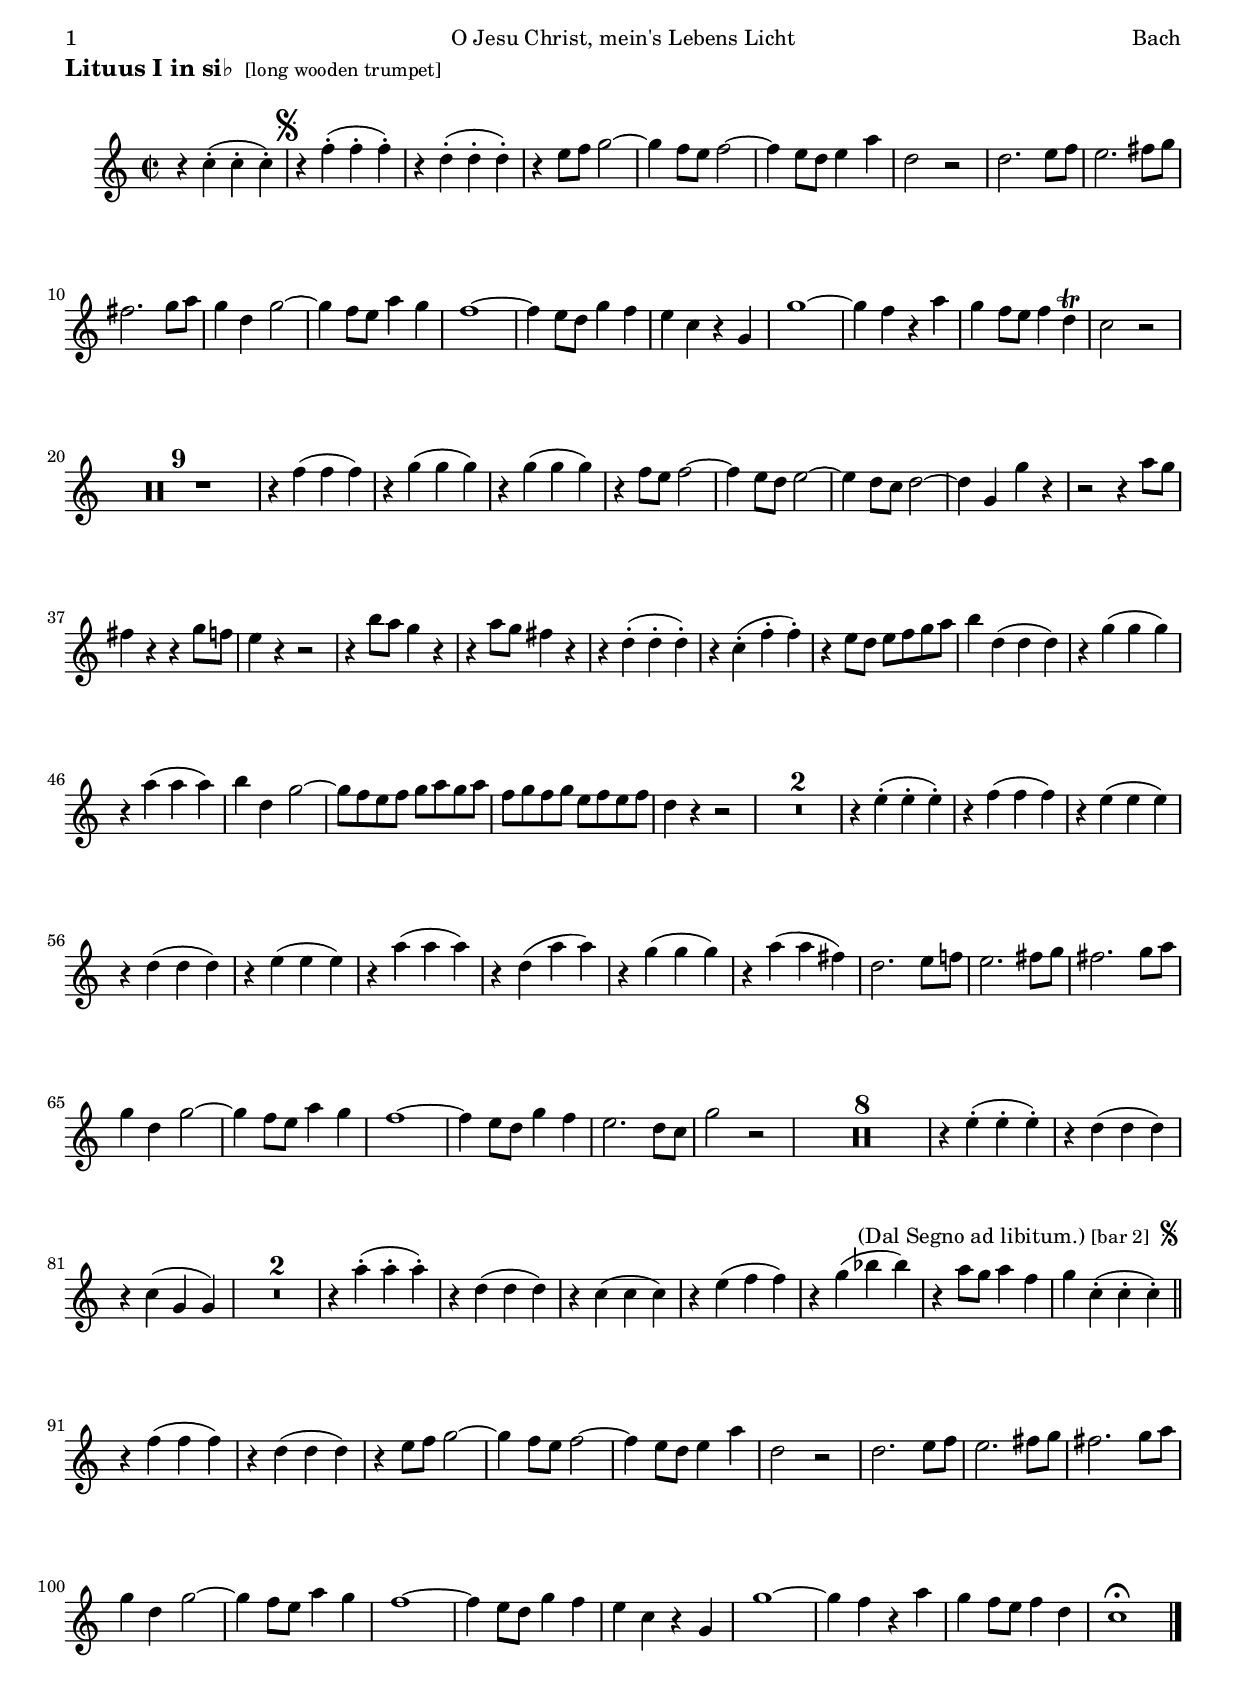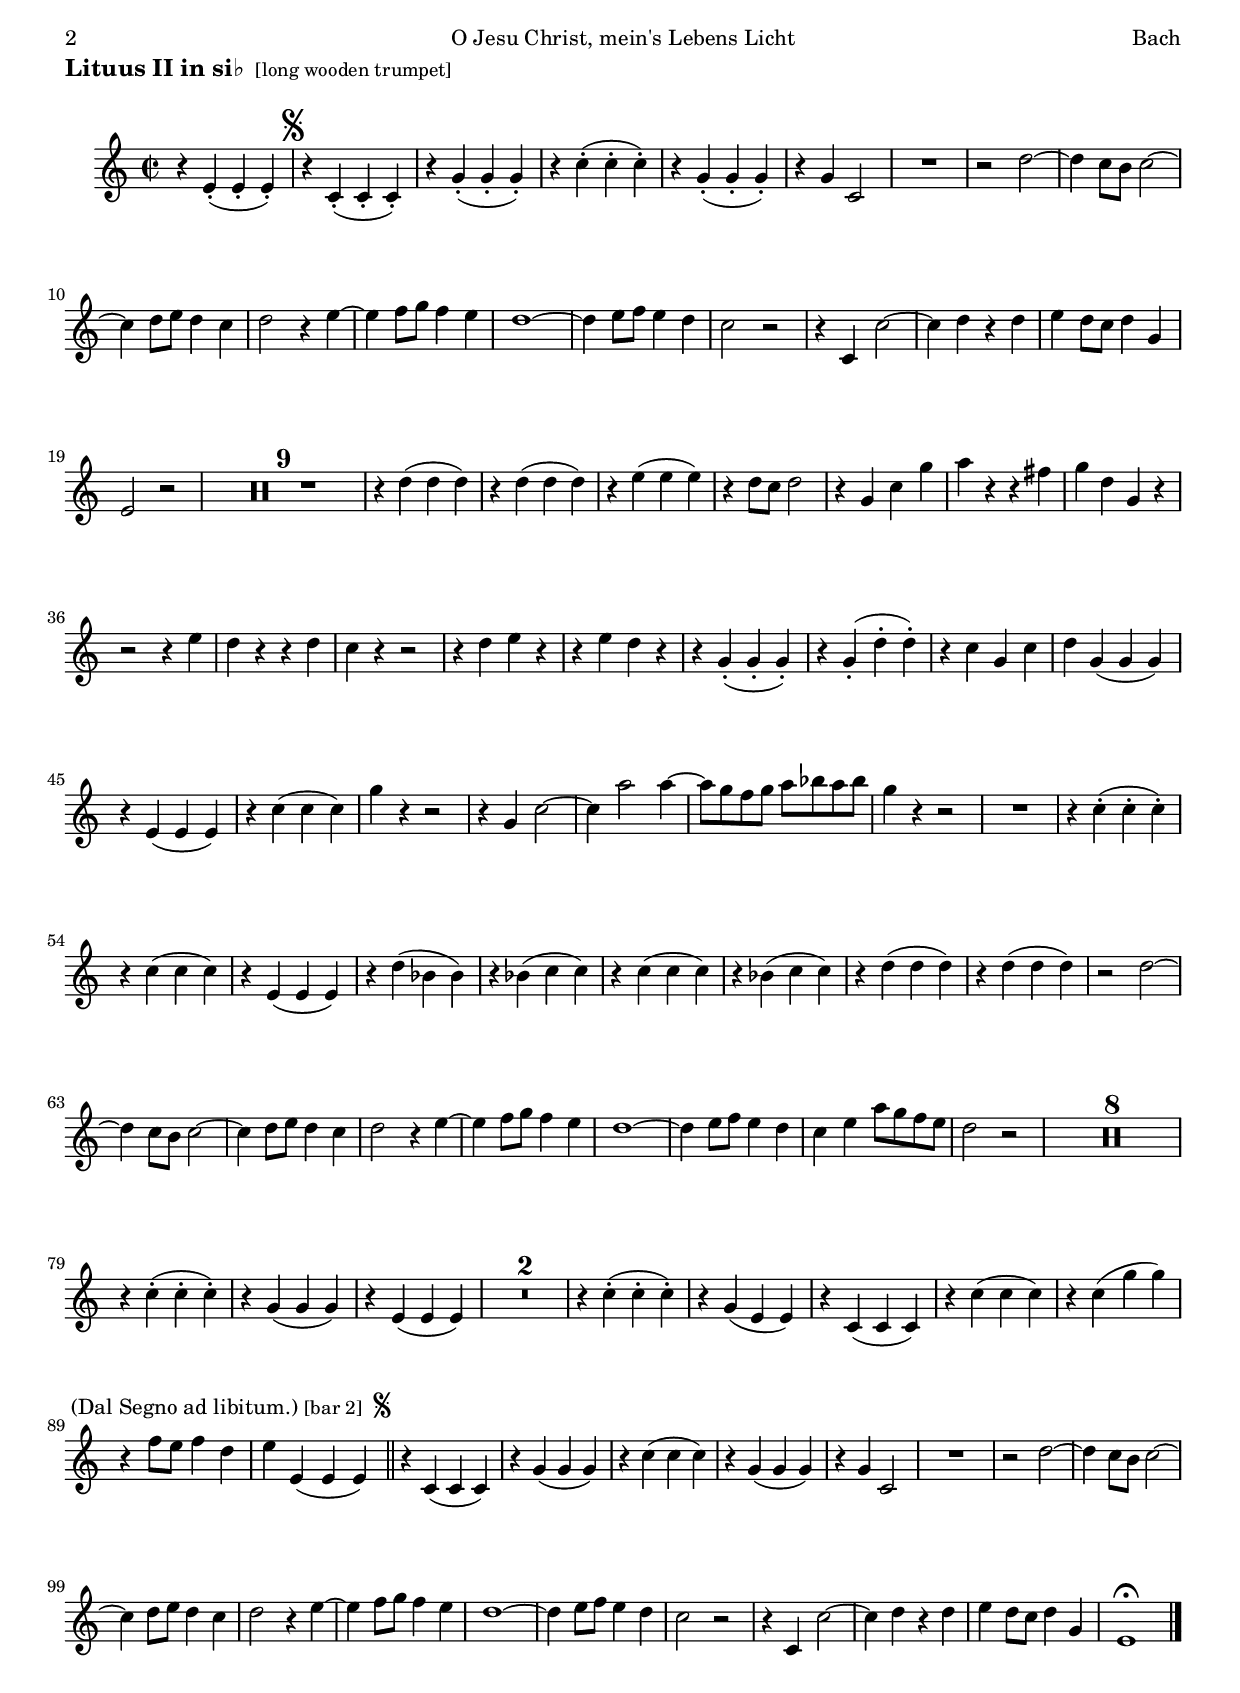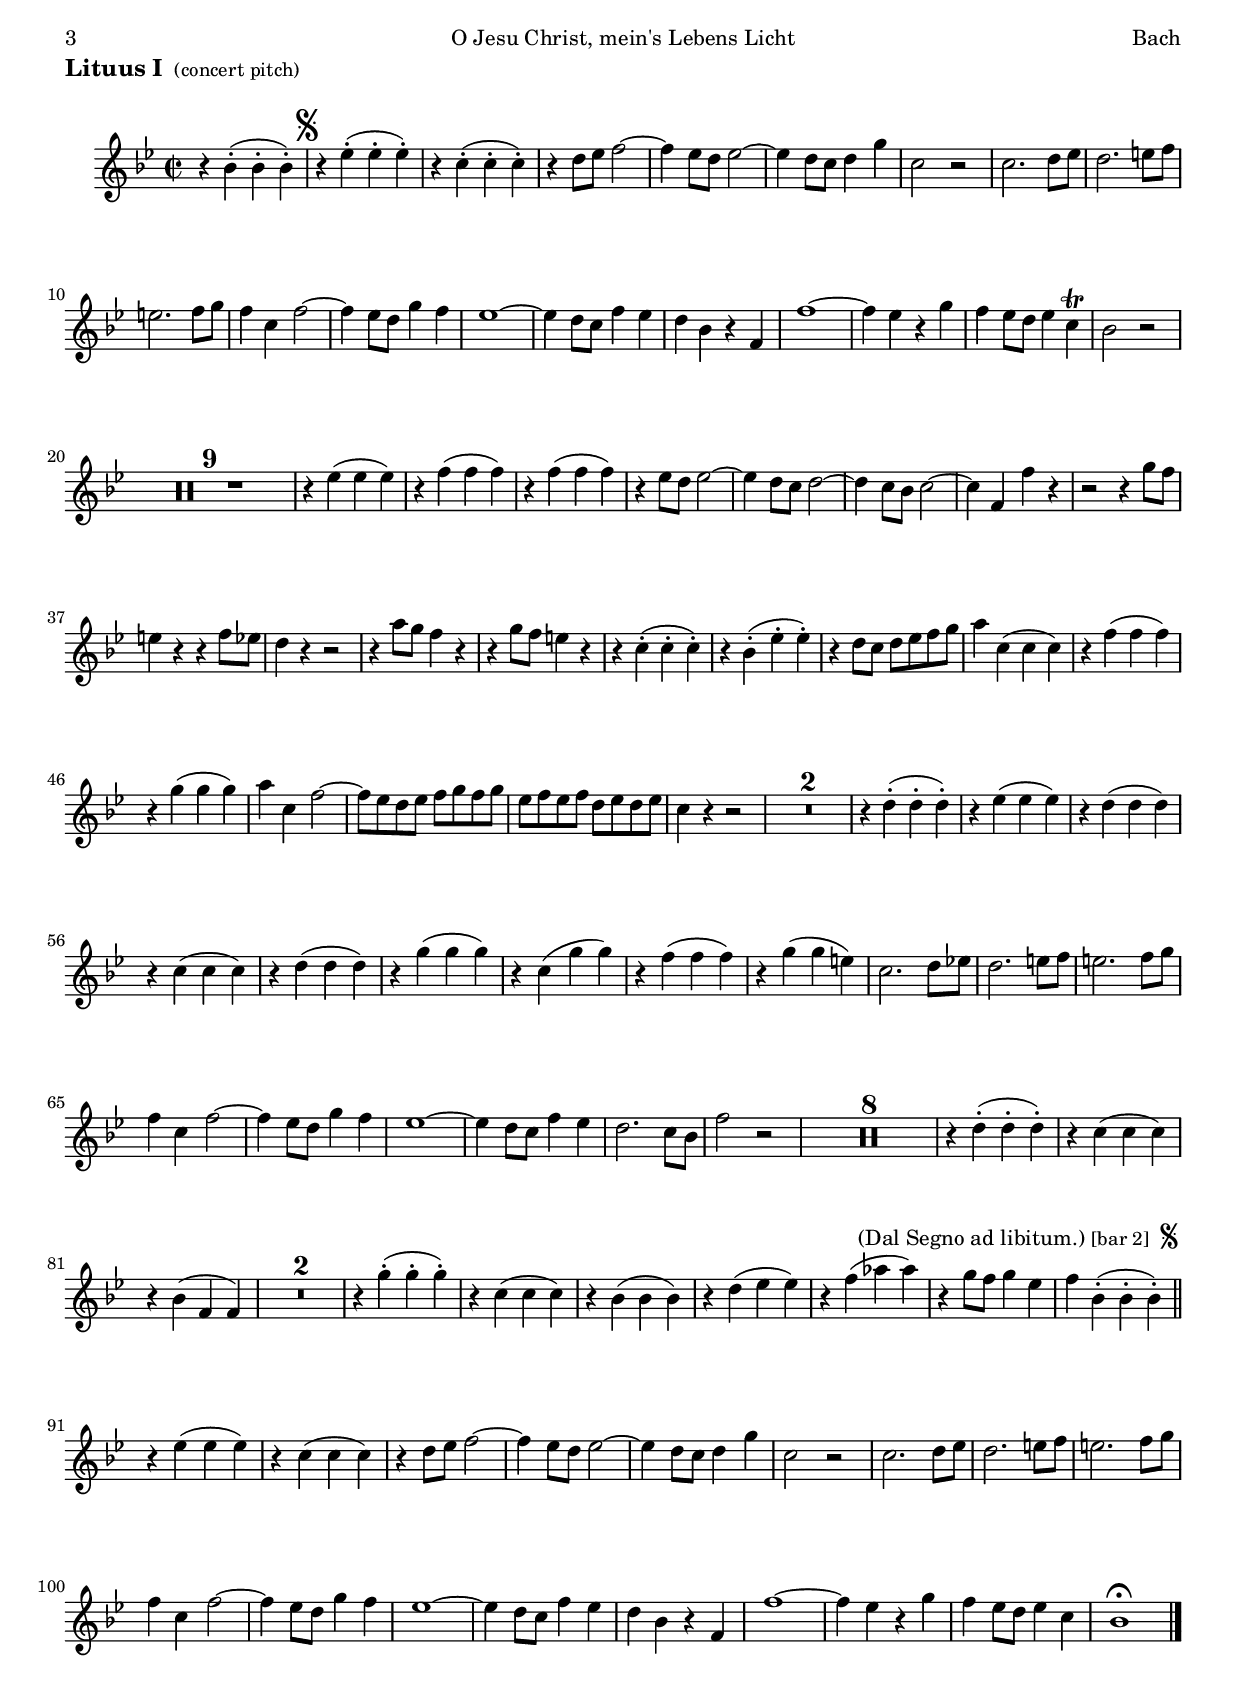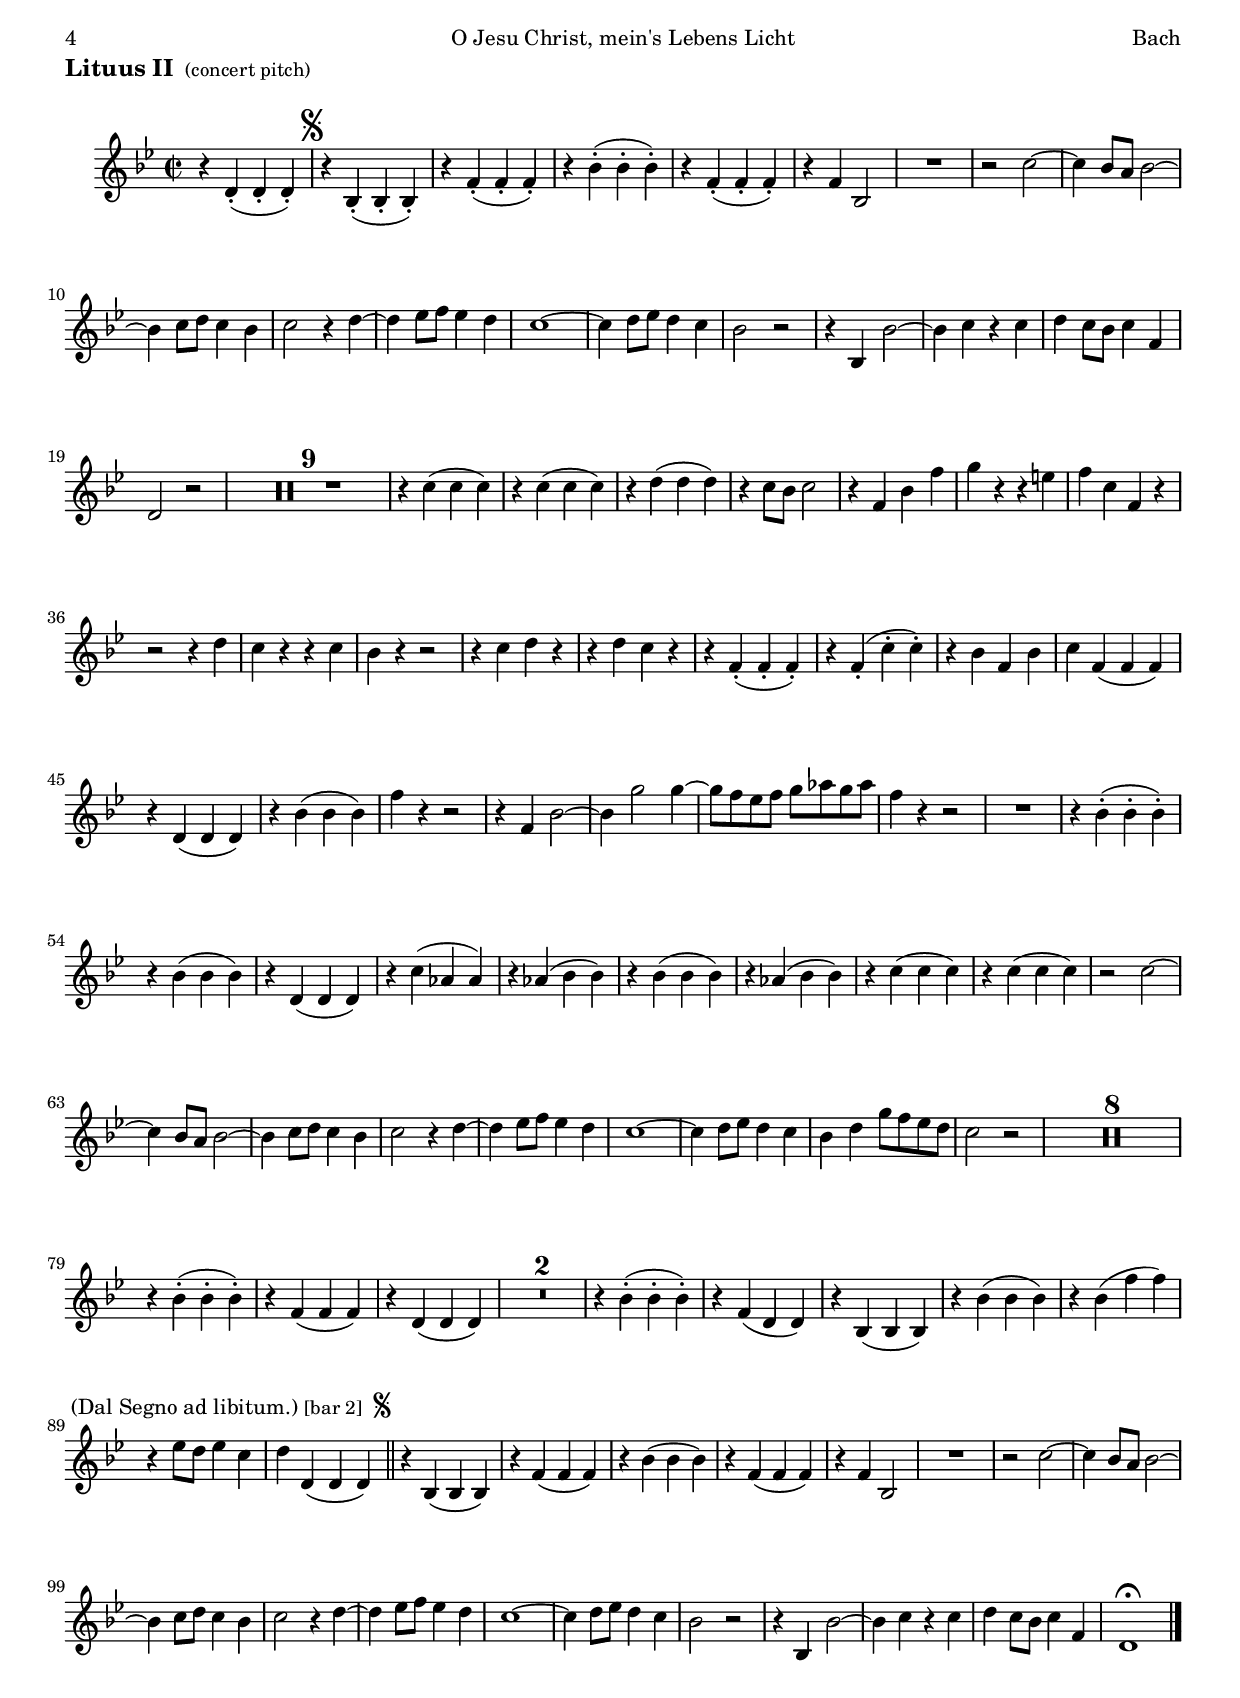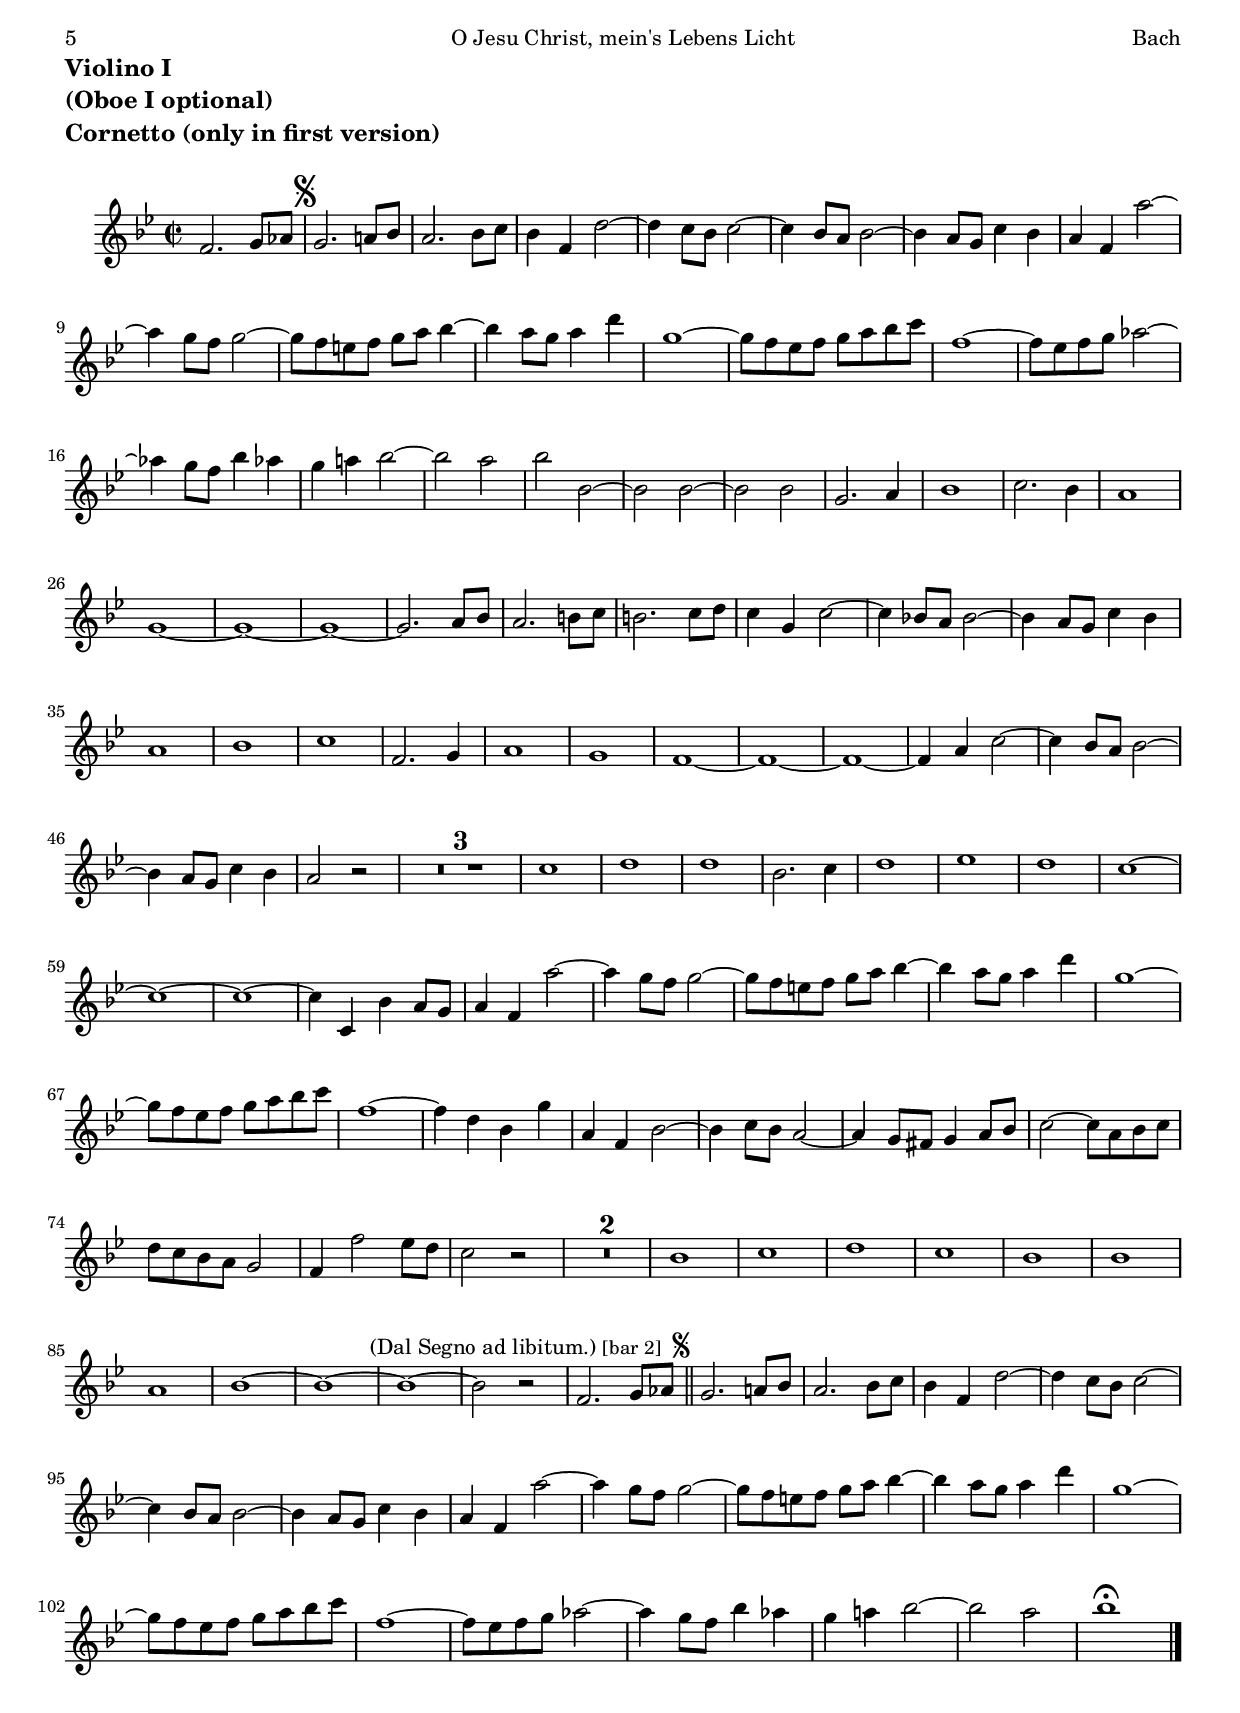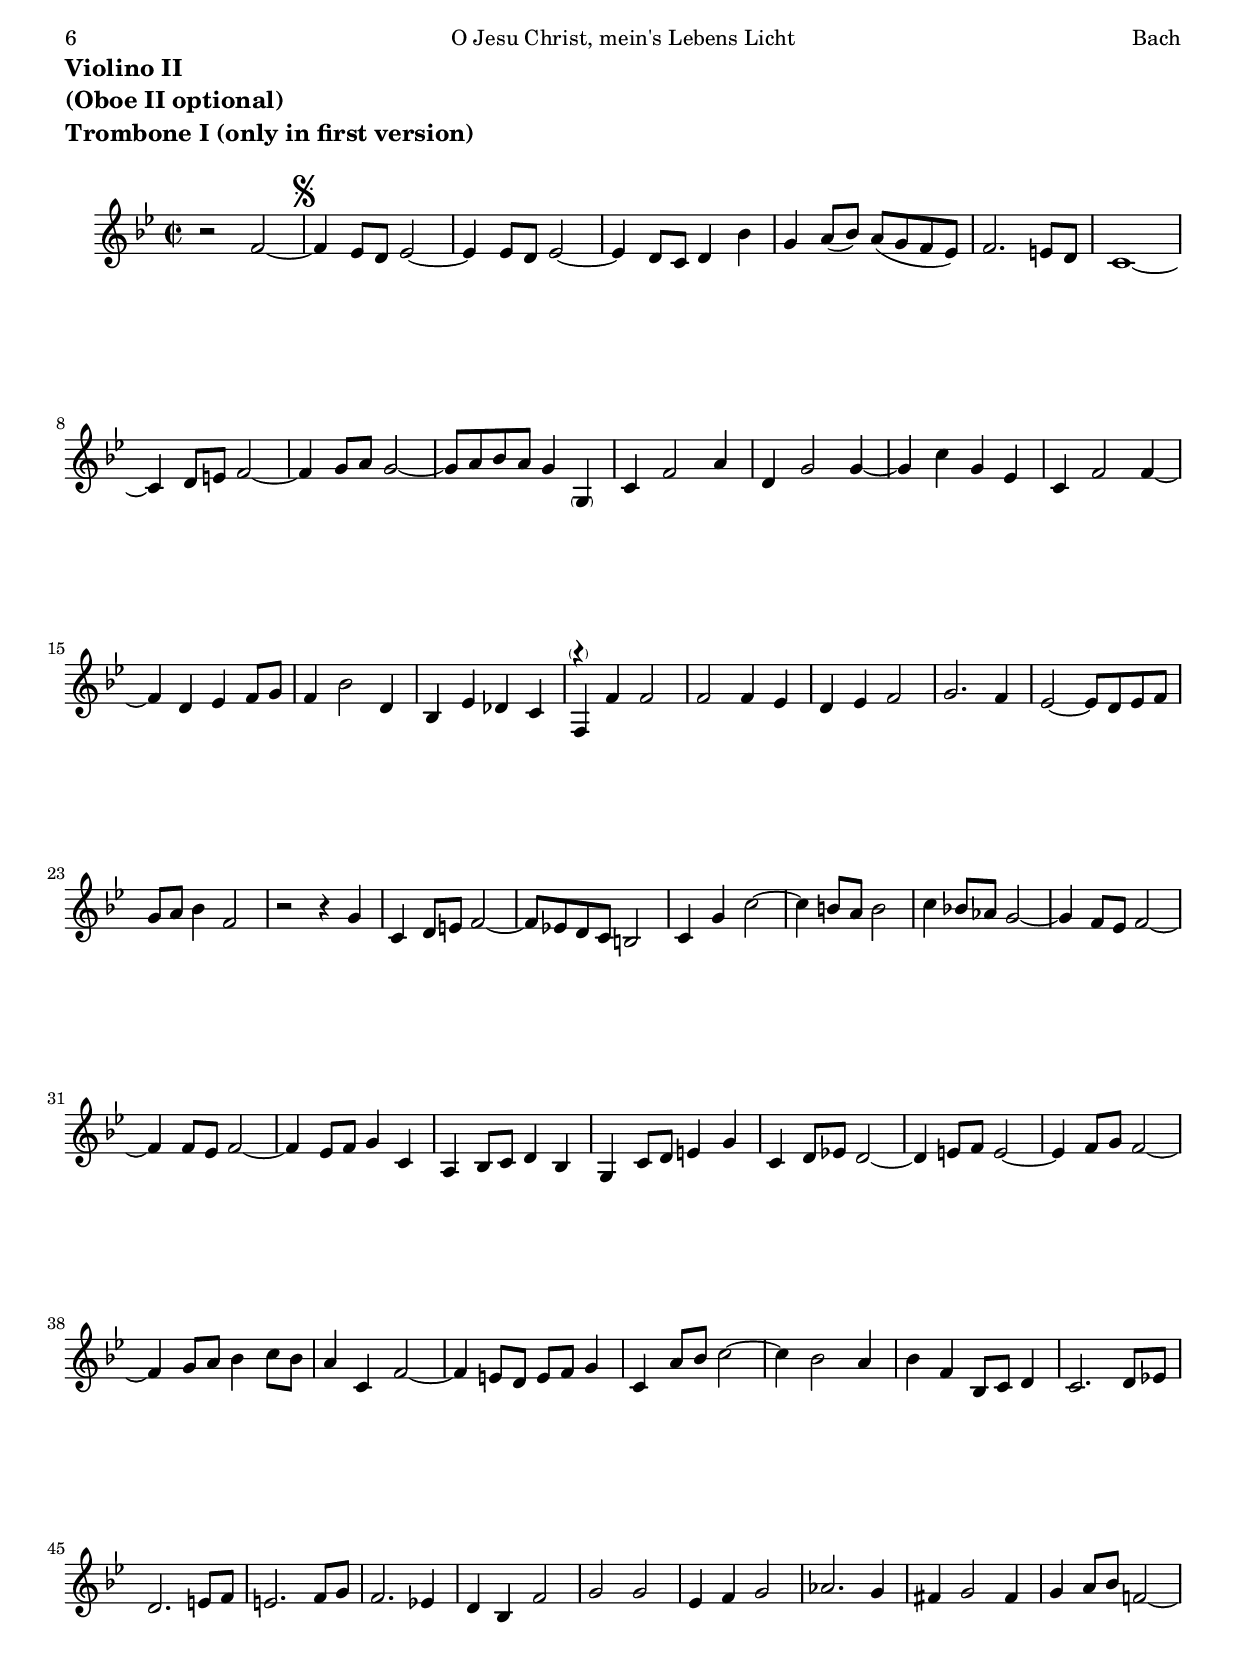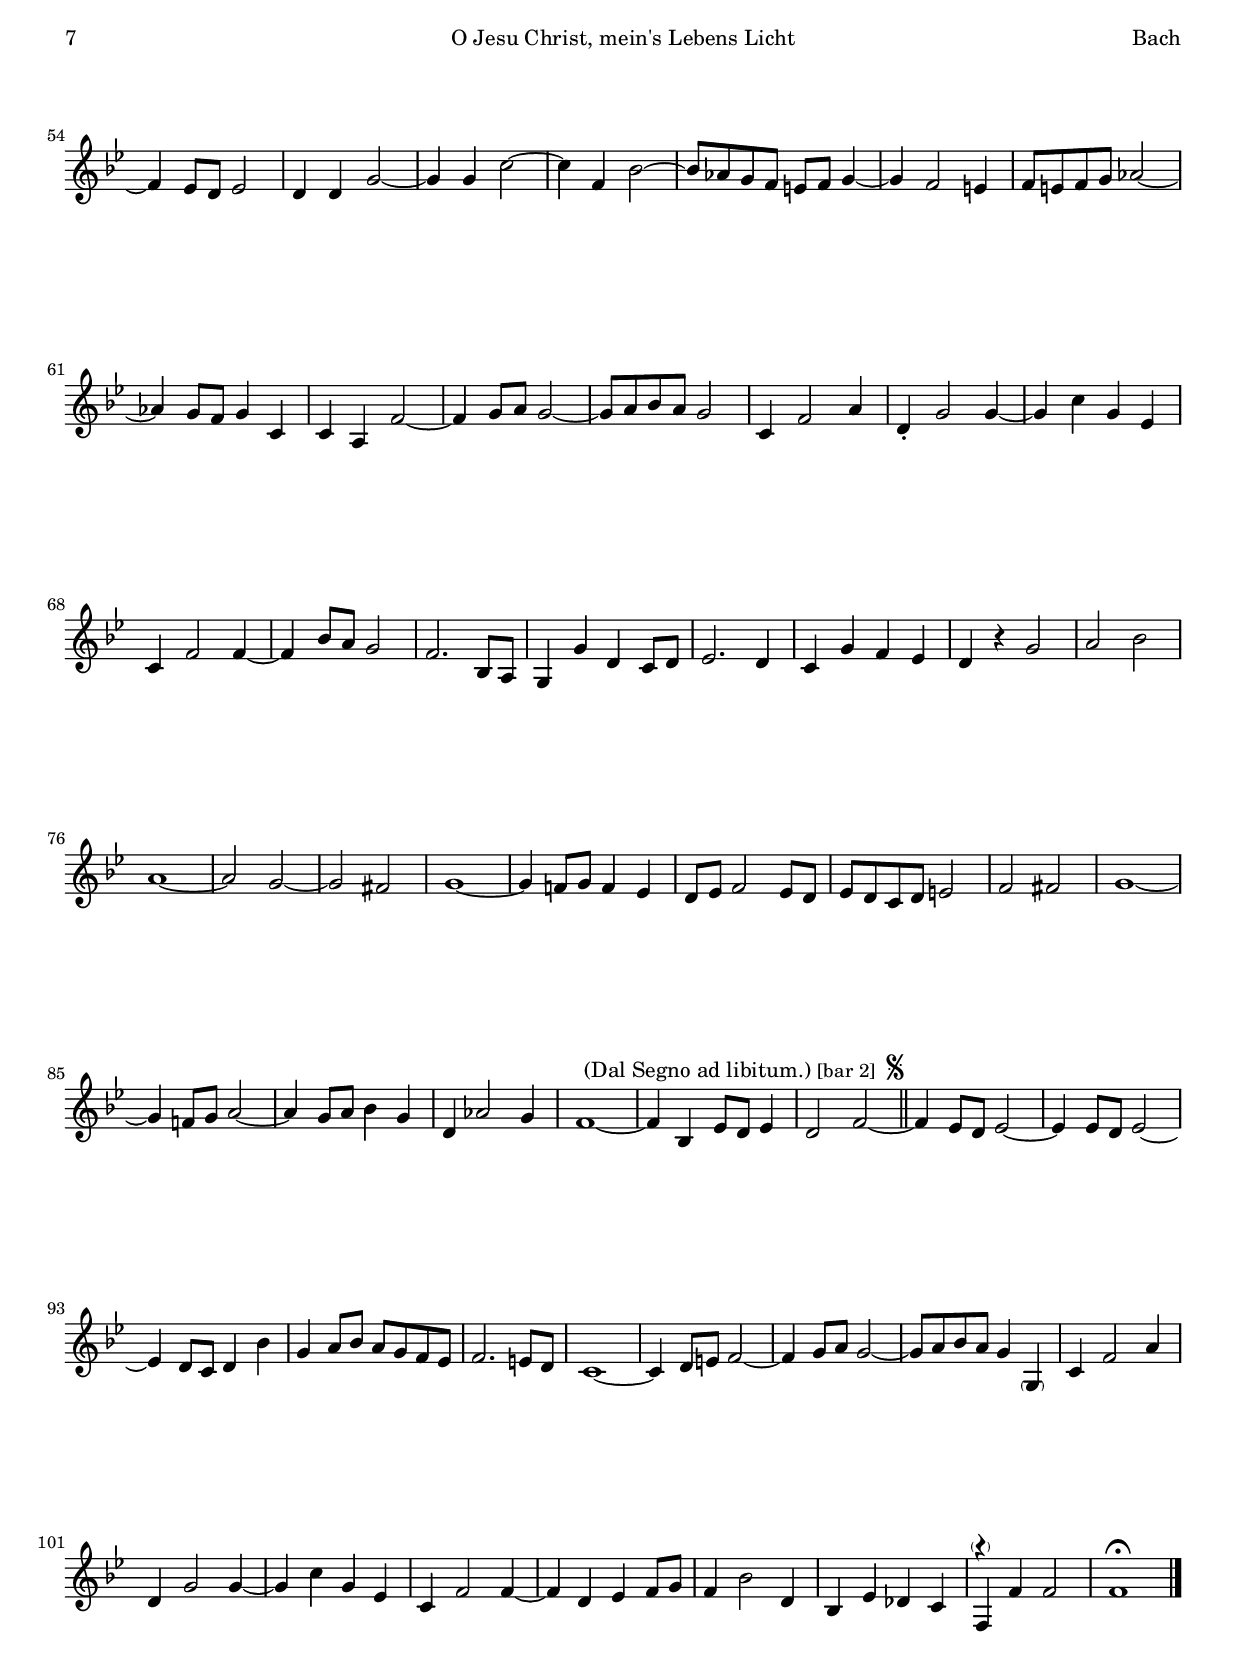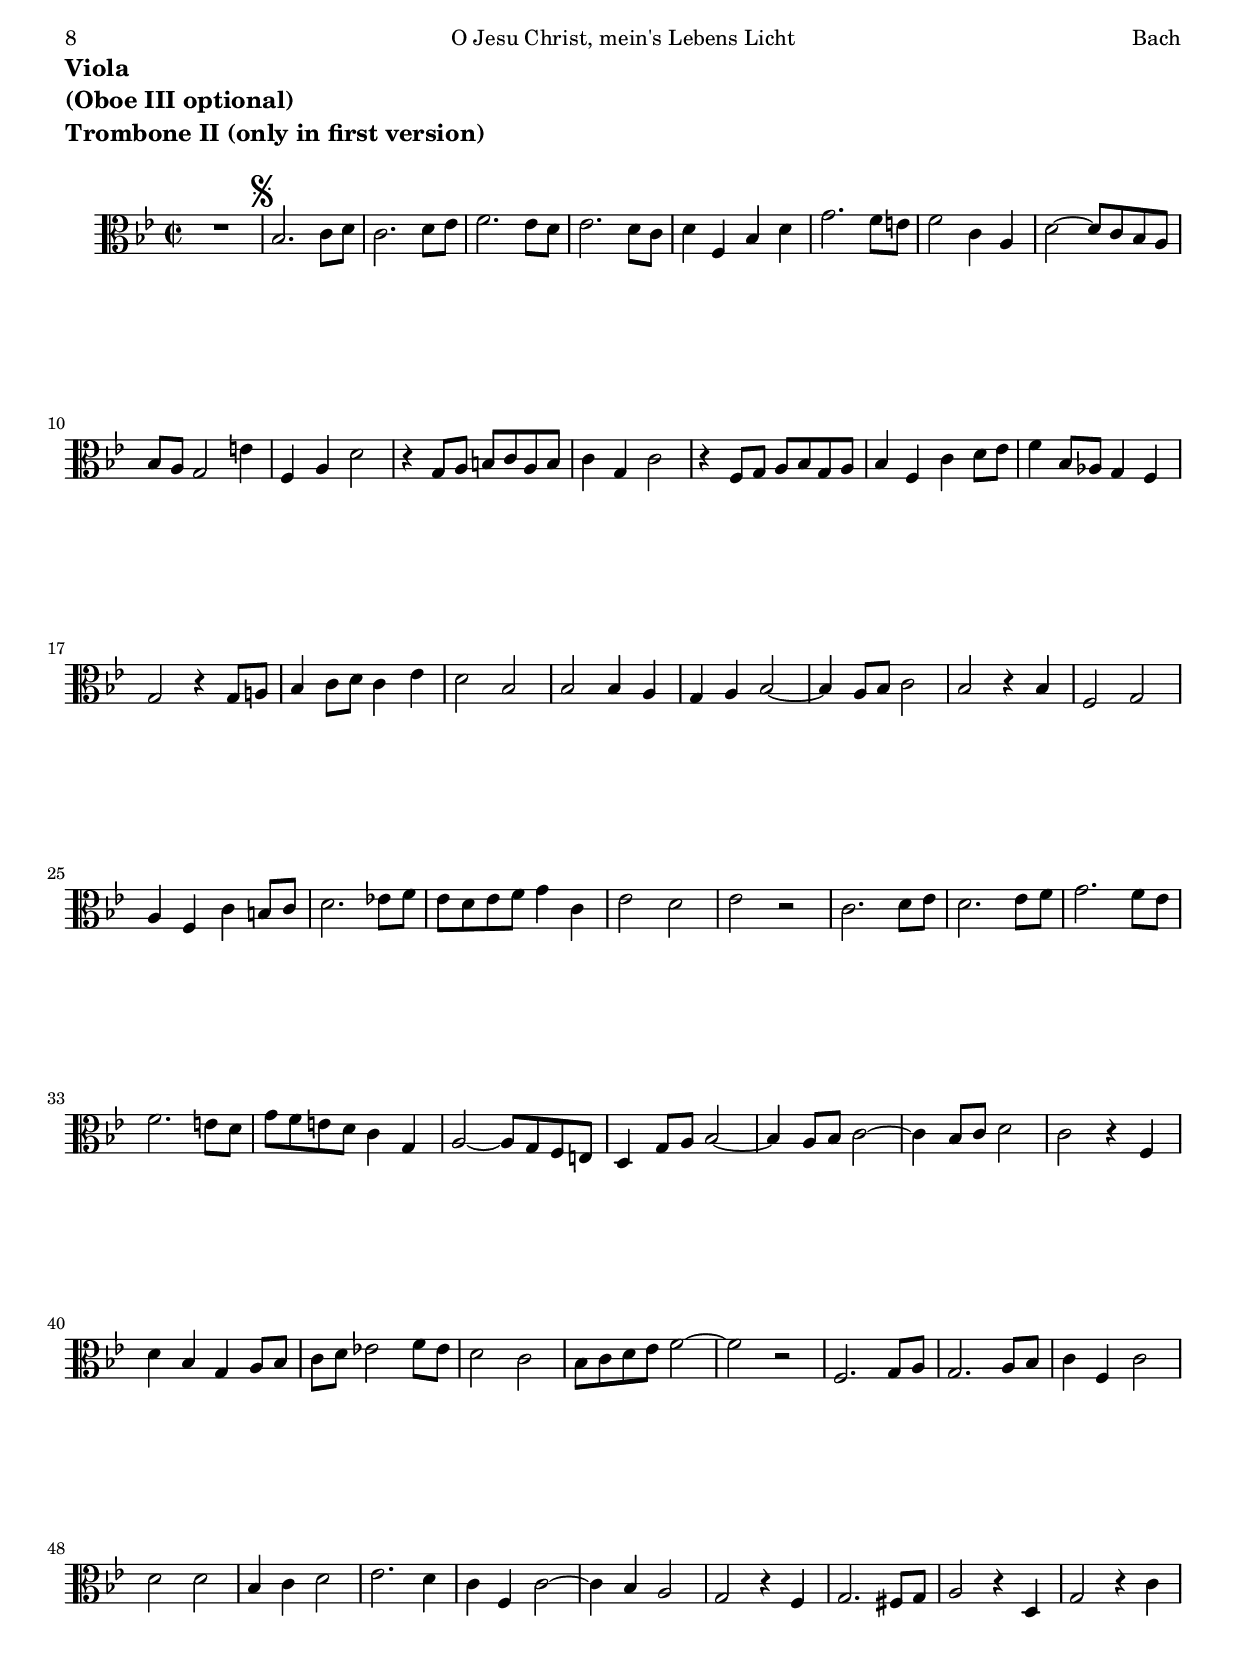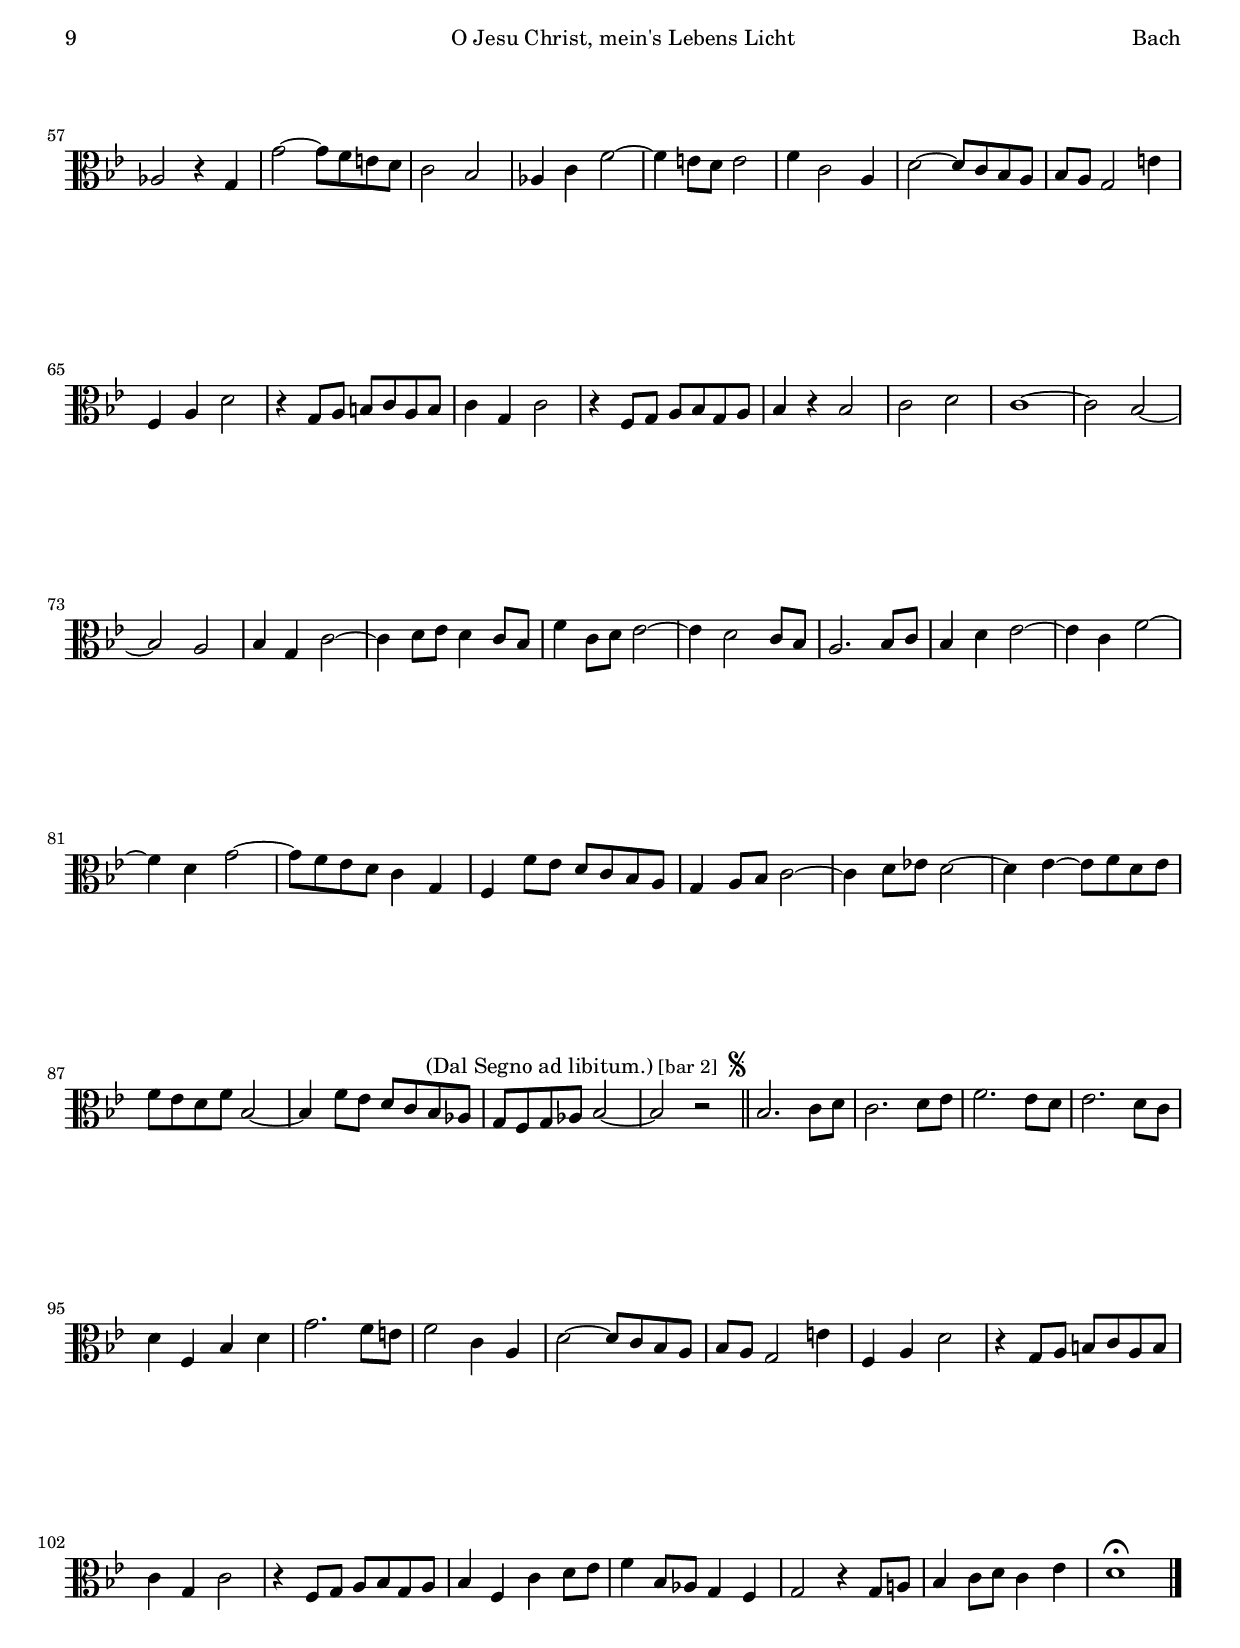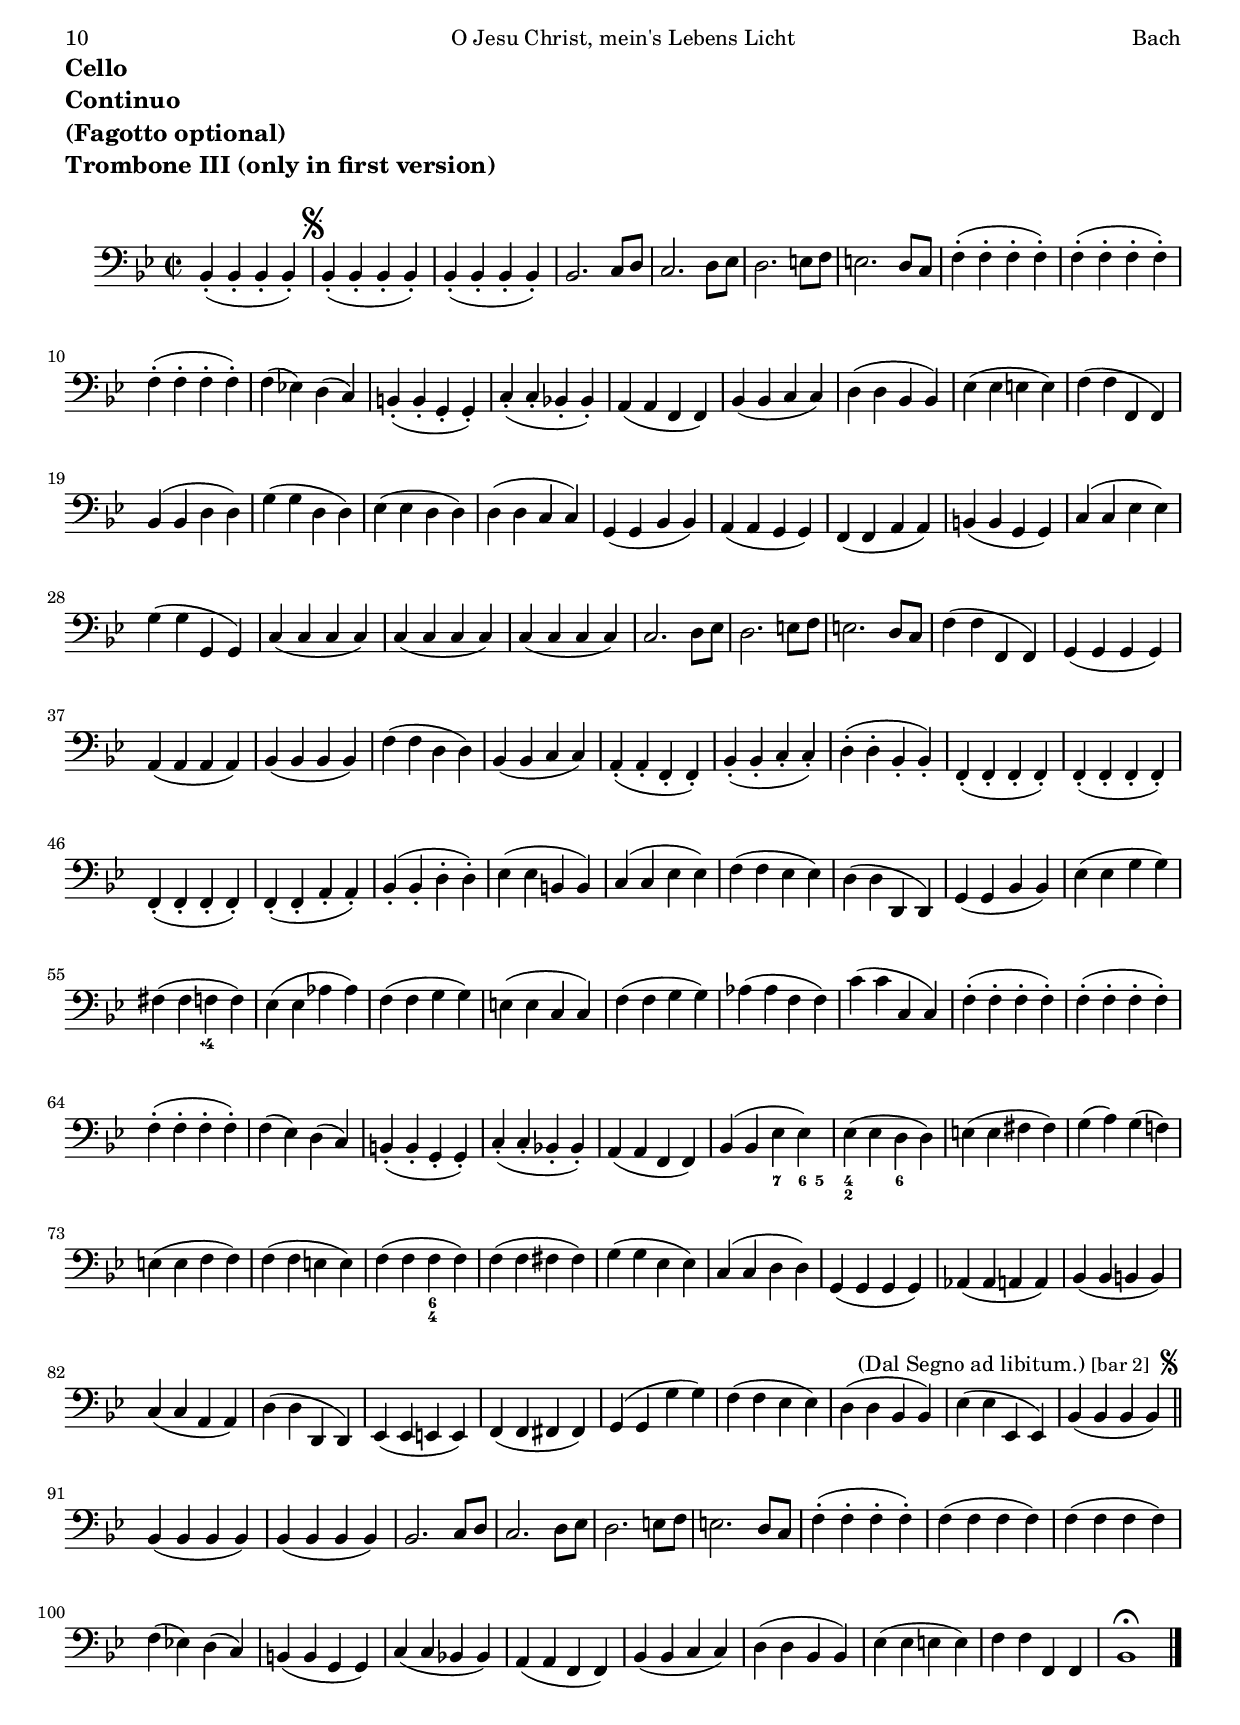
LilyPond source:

\version "2.18.0"

#(set-default-paper-size "a4")
#(set-global-staff-size 18.5)
#(ly:set-option 'point-and-click #f)

ss=\once \set suggestAccidentals = ##t
cresc=\markup{\italic "cresc."}
dim=\markup{\italic "dim."}
rit=\markup{\italic "rit."}
italicas=\override LyricText.font-shape = #'italic
rectas=\override LyricText.font-shape = #'upright
mtempo={\tempo 4 = 100 }
showMultiRests = { \set Staff.keepAliveInterfaces = #'( rhythmic-grob-interface multi-measure-rest-interface lyric-interface stanza-number-interface percent-repeat-interface) }
hideMultiRests = \unset Staff.keepAliveInterfaces



htitle="O Jesu Christ, mein's Lebens Licht"
hcomposer="Bach"
%{
\header {
	title=\markup{\fontsize #3 "O Jesu Christ, mein's Lebens Licht" }
	subtitle="Motete BWV 118"
	subsubtitle = " "
        composer="Johann Sebastian Bach (1685-1750) "
	%opus="(-)"
	poet = \markup{\column{"Second version." \smaller \raise #.4 "The first version is scored for 2 Litui, Cornetto, 3 Tromboni and Coro"}}
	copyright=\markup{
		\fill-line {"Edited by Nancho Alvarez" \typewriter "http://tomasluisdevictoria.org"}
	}
%	tagline=""
}
%}
global={ 
  \override Score.RehearsalMark.break-visibility= #begin-of-line-invisible
        \key bes \major
	\compressFullBarRests
	\time 2/2
	\skip 1
	\mark \markup{\smaller \musicglyph #"scripts.segno"}
	\skip 1*89 \bar "||"
	\override Score.RehearsalMark.self-alignment-X=#right
	%\mark \markup {\hspace #-1 \fontsize #-2 \musicglyph #"scripts.segno" \fontsize #-2 \raise #-.5 " (Dal Segno ad libitum.)" \fontsize #-3 \raise #-.5 "[bar 2]"}	
	\mark \markup {\fontsize #-2 \raise #-.5 " (Dal Segno ad libitum.)" \fontsize #-3 \raise #-.5 "[bar 2] " \fontsize #-3 \raise #.5 \musicglyph #"scripts.segno" }	
	\skip 1*18
	\bar "|." }


cantus=\relative c''{
        %\showMultiRests
	R1
	R1*17
	bes1
	bes
	bes
	g2. a4
	bes1
	c2. bes4
	a1
	g1 ~
	g ~
	g ~
	g2 r
	R1*4
	%\break
	g1
	a
	bes
	c
	f,2.( g4)
	a1
	g
	f1 ~
	f ~
	f ~
	f2 r
	R1*2
	R1*4
	c'1
	d
	d
	bes2. c4
	d1
	ees
	d
	c ~
	c ~
	c ~
	c2 r
	R1
	R1*6
	%\break
	R1*10
	bes1
	c
	d
	c
	bes
	bes
	a
	bes ~
	bes ~
	bes ~
	bes ~
	bes2 r
	R1*18
}

altus=\relative c'{
	%\showMultiRests
	R1
	R1*16
	r2 f
	f f4( ees)
	d( ees) f2
	g2. f4
	ees2 ~ ees8 d ees f
	g4 g f2
	r2 r4 g
	c, d8 e f2 ~
	f4 d b2
	c4 g' c2 ~
	c2 b
	c r
	R1*4
	r2 c, ~
	c4 d8 ees d2 ~
	d4 e8 f e2 ~
	e4 f8 g f2 ~
	f4 g8 a bes4 c8 bes
	a4 c, f2 ~
	f4 e8 d e2
	f4 c c'2 ~
	c4 bes2 a4
	bes4 f bes bes
	a2 r
	R1*3
	r2 f
	g g
	ees4( f) g2
	aes2. g4
	fis4 g2 fis4
	g bes f!2 ~
	f4 ees8 d ees4 ees
	d4 d g2 ~
	g4 g c2 ~
	c4 f, bes2 ~
	bes4 g e g ~
	g f2 e4
	f2 aes2 ~
	aes4 g8 f g4 bes
	a!2 r
	R1*11
	r2 g
	a bes
	a1 ~
	a2 g
	g fis
	g1 ~
	g4 f!2 ees4
	d4 f2 ees8 d
	ees2 e
	f fis
	g1 ~
	g4 f!8 g a2 ~
	a4 g8 a bes4 g 
	d4 aes'2 g4
	f1 ~
	f4 bes, ees8 d ees4
	d2 r
	R1*18
	%R1^\fermataMarkup
}

tenor=\relative c'{
	%\showMultiRests
	R1
	R1*17
	r2 bes
	bes bes4( a)
	g( a) bes2
	bes4 a8 bes c4 c
	bes2 r4 bes
	f2 g
	a4 f c' b8 c
	d2. ees8 f
	ees8 d ees f g4 c,
	ees2 d
	ees r
	R1*5
	r2 a,2 ~
	a4 g8 a bes2 ~
	bes4 a8 bes c2 ~
	c4 bes8( c d2)
	c r4 f,
	d' bes g a8 bes
	c d ees2 ees4
	d2 c
	bes2 ~ bes8 c d4
	c2 r
	R1*2
	r2 c
	d d
	bes4( c) d2
	ees2. d4
	c2 c ~
	c4 bes a2
	g r4 f
	g2. fis8 g
	a4 a d d,
	g2 r4 c
	aes2 r4 g
	g'2. e4
	c2 bes
	aes4 c f2 ~
	f4 e8 d e4 e
	f2 r
	R1*6
	r2 bes,
	c d 
	c1 ~
	c2 bes
	bes a
	bes4 g c2 ~
	c4 d8 ees d4 c8 bes
	f'4 c ees2 ~
	ees4 d d c8 bes
	a2. bes8 c
	bes4 d ees2 ~
	ees4 c f2 ~
	f4 d g2 ~
	g4 ees c2
	r4 d, d'2 ~
	d4 g, c2 ~
	c4 d8 ees d4 c
	bes ees4 ~ ees8 f d ees
	f4 d bes2 ~
	bes4 f'8 ees d c bes aes
	g2 ~ g8 f g4
	f2 r
	R1*18
	%R1^\fermataMarkup
}

bassus=\relative c{
	%\showMultiRests
	R1
	R1*20
	r2 ees
	ees ees4( d)
	c( d) e2
	f2. ees!4
	d1
	c2 ees
	g g,
	c r
	R1*7
	c1
	d2. e4
	f2 r4 d
	bes2 c
	a2 r4 a'
	bes2 r4 ees,4
	d f d bes
	f'2 r
	R1*7
	r2 a
	bes bes4( aes)
	g( a!) bes2
	a2 b
	c2 r4 aes4
	f2 g
	e c
	f g
	aes4 aes2 f4
	c'2 c,
	f r
	R1*7
	r2 f
	g a 
	g1 ~
	g2 f
	f2 e
	f1 ~
	f4 a c2 ~
	c4 bes bes ees
	c4( a) d2
	g,2 r4 g,
	aes2 a
	bes b
	c2. bes!8 a
	d2 r4 d
	ees2 e
	f fis
	g2. aes8 g
	f!2 ees
	d bes
	ees ees
	bes r
	R1*18
}


textocantus=\lyricmode{
O Je -- su Christ __ _ mein's Le -- _ bens Licht __
mein Hort mein Trost mein' __ Zu -- ver -- sicht __
auf Er -- den bin __ _ ich nur ein Gast __
und drückt mich sehr der Sün -- den Last. __
}

textoaltus=\lyricmode{
O Je -- su __ Christ __ mein's Le -- _ _ _ _ _ _ bens Licht
o Je -- _ _ _ _ su Christ mein's Le -- bens Licht
mein __ _ _ Hort __ _ _ mein __ _ _ Trost __ _ _ _ _ _ _ 
mein' Zu -- _ _ ver -- sicht,
mein Hort mein __ _ Trost mein' Zu -- ver -- sicht
auf Er -- den bin __ ich
nur ein Gast, nur ein Gast,
auf Er -- _ _ _ den bin ich nur ein Gast,
auf Er -- den bin ich nur ein Gast,
bin ich _ nur ein Gast
und drückt mich sehr der Sün -- den Last,
und __ _ drückt __ _ mich _ sehr der Sün -- den Last,
und _ drückt mich _ sehr der Sün -- _ den Last,
der Sün -- _ den Last.
}

textotenor=\lyricmode{
O Je -- su __ Christ __ mein's Le -- _ _ _ bens Licht
o Je -- su Christ mein's Le -- _ _ _ _ _ _ _ _ _ _ _ _ bens Licht
mein __ _ _ Hort __ _ _ _ 
mein __ Trost
mein Hort mein Trost __ _ _ _ _ _ 
mein Hort mein' Zu -- _ ver -- sicht,
auf Er -- den bin __ ich nur ein Gast,
nur __ _ ein Gast,
auf Er -- _ _ _ den bin ich nur ein Gast,
ein Gast,
auf Er -- den bin ich,
bin ich _ nur ein Gast
und drückt mich sehr der Sün -- den Last,
der Sün -- _ _ _ den _ Last,
und drückt mich sehr der _ Sün -- den _ Last,
und drückt mich sehr der Sün -- den Last,
und drückt mich sehr der _ Sün -- den Last, __ _ _ _ _ _ 
der Sün -- _ _ _ _ _ _ _ _ den Last.
}

textobassus=\lyricmode{
O Je -- su __ Christ __ mein's le -- _ bens Licht,
mein's Le -- bens Licht
mein Hort mein Trost
mein' Zu -- ver -- sicht
mein Hort mein Trost mein' Zu -- ver -- sicht
auf Er -- den __ bin __ ich nur ein Gast,
auf Er -- den bin ich nur ein Gast,
bin ich nur ein Gast
und drückt mich sehr der Sün -- den Last,
und drückt mich sehr der Sün -- den Last
und drückt mich sehr der Sün -- den _ Last
und drückt mich sehr der Sün -- _ _ _ den Last,
der Sün -- den Last.
}

lutiouno=\relative c''{
  r4 bes(-. bes-. bes-.)  
  r4 es(-. es-. es-.)
  r4 c-.( c-. c-.)
  r4 d8 es f2 ~
  f4 es8 d es2 ~
  es4 d8 c d4 g
  c,2 r
  c2. d8 es
  d2. e8 f
  e2. f8 g
  f4 c f2 ~
  f4 es8 d g4 f 
  es1 ~
  es4 d8 c f4 es
  d bes r4 f 
  f'1 ~
  f4 es r g
  f4 es8 d es4 c^\trill
  bes2 r 
  R1*9
  r4 es( es es)
  r4 f( f f)
  r4 f( f f)
  r4 es8 d es2 ~
  es4 d8 c d2 ~
  d4 c8 bes c2 ~
  c4 f, f' r
  r2 r4 g8 f
  e4 r r f8 es
  d4 r r2
  r4 a'8 g f4 r
  r g8 f e4 r
  r4 c(-. c-. c-.)
  r4 bes(-. es-. es-.)
  r4 d8 c d es f g
  a4 c,( c c)
  r4 f( f f)
  r4 g( g g)
  a4 c, f2 ~
  f8 es d es f g f g
  es f es f d es d es
  c4 r r2
  R1*2
  r4 d4-.( d-. d-.)
  r4 es( es es)
  r4 d( d d)
  r4 c( c c)
  r4 d( d d)
  r4 g( g g)
  r4 c,( g' g)
  r4 f( f f)
  r4 g( g e)
  c2. d8 es!
  d2. e8 f
  e2. f8 g
  f4 c f2 ~
  f4 es8 d g4 f
  es1 ~
  es4 d8 c f4 es
  d2. c8 bes
  f'2 r2
  R1*8
  r4 d-.( d-. d-.)
  r4 c( c c)
  r4 bes( f f)
  R1*2
  r4 g'(-. g-. g-.)
  r4 c,( c c)
  r4 bes( bes bes)
  r4 d( es es)
  r4 f( as as)
  r4 g8 f g4 es
  f4 bes,-.( bes-. bes-.)
  r4 es( es es)
  r4 c( c c)
  r4 d8 es f2 ~
  f4 es8 d es2 ~
  es4 d8 c d4 g
  c,2 r 
  c2. d8 es
  d2. e8 f
  e2. f8 g
  f4 c f2 ~
  f4 es8 d g4 f
  es1 ~
  es4 d8 c f4 es
  d bes r f
  f'1 ~
  f4 es r g
  f4 es8 d es4 c
  bes1^\fermata
}

lutiodos=\relative c'{
  r4 d-.( d-. d-.)
  r4 bes-.( bes-. bes-.)
  r4 f'-.( f-. f-.)
  r4 bes-.( bes-. bes-.)
  r4 f-.( f-. f-.)
  r4 f bes,2
  R1
  r2 c'2 ~
  c4 bes8 a bes2 ~
  bes4 c8 d c4 bes
  c2 r4 d ~
  d es8 f es4 d
  c1 ~
  c4 d8 es d4 c
  bes2 r
  r4 bes, bes'2 ~
  bes4 c r c
  d c8 bes c4 f,
  d2 r
  R1*9
  r4 c'( c c)
  r4 c( c c)
  r4 d( d d)
  r4 c8 bes c2
  r4 f, bes f'
  g4 r r e
  f4 c f, r
  r2 r4 d'
  c4 r r c
  bes r r2
  r4 c d r
  r4 d c r
  r4 f,(-. f-. f-.)
  r4 f-.( c'-. c-.)
  r4 bes f bes
  c f,( f f)
  r4 d( d d)
  r4 bes'( bes bes)
  f'4 r r2
  r4 f, bes2 ~
  bes4 g'2 g4 ~
  g8 f es f g as g as
  f4 r r2
  R1
  r4 bes,-.( bes-. bes-.)
  r4 bes( bes bes)
  r4 d,( d d)
  r4 c'( as as)
  r4 as( bes bes)
  r4 bes( bes bes)
  r4 as( bes bes)
  r4 c( c c)
  r4 c( c c)
  r2 c2 ~
  c4 bes8 a bes2 ~
  bes4 c8 d c4 bes
  c2 r4 d ~
  d es8 f es4 d
  c1 ~
  c4 d8 es d4 c
  bes4 d g8 f es d 
  c2 r
  R1*8
  r4 bes-.( bes-. bes-.)
  r4 f( f f)
  r4 d( d d)
  R1*2
  r4 bes'-.( bes-. bes-.)
  r4 f( d d)
  r4 bes( bes bes)
  r4 bes'( bes bes)
  r4 bes( f' f)
  r4 es8 d es4 c
  d4 d,( d d)
  r4 bes( bes bes)
  r4 f'( f f)
  r4 bes( bes bes)
  r4 f( f f)
  r4 f bes,2
  R1
  r2 c'2 ~
  c4 bes8 a bes2 ~
  bes4 c8 d c4 bes
  c2 r4 d ~
  d4 es8 f es4 d
  c1 ~
  c4 d8 es d4 c
  bes2 r
  r4 bes, bes'2 ~
  bes4 c r c
  d c8 bes c4 f,
  d1^\fermata
}

violinuno=\relative c'{
  f2. g8 aes
  g2. a!8 bes
  a2. bes8 c
  bes4 f d'2 ~
  d4 c8 bes c2 ~
  c4 bes8 a bes2 ~
  bes4 a8 g c4 bes
  a f a'2 ~
  a4 g8 f g2 ~
  g8 f e f g a bes4 ~
  bes a8 g a4 d
  g,1 ~
  g8 f ees f g a bes c
  f,1 ~
  f8 ees f g aes2 ~
  aes4 g8 f bes4 aes
  g a! bes2 ~
  bes a
  bes bes, ~
  bes bes ~
  bes bes
  g2. a4
  bes1
  c2. bes4
  a1
  g1 ~
  g ~
  g ~
  g2. a8 bes
  a2. b8 c
  b2. c8 d
  c4 g c2 ~
  c4 bes!8 a bes2 ~
  bes4 a8 g c4 bes
  a1
  bes
  c
  f,2. g4
  a1
  g
  f ~
  f ~
  f ~
  f4 a c2 ~
  c4 bes8 a bes2 ~
  bes4 a8 g c4 bes
  a2 r
  R1*3
  c1
  d
  d
  bes2. c4
  d1
  ees
  d
  c ~
  c ~
  c ~
  c4 c, bes' a8 g
  a4 f a'2 ~
  a4 g8 f g2 ~
  g8 f e f g a bes4 ~
  bes4 a8 g a4 d
  g,1 ~
  g8 f ees f g a bes c
  f,1 ~
  f4 d bes g'
  a, f bes2 ~
  bes4 c8 bes a2 ~
  a4 g8 fis g4 a8 bes
  c2 ~ c8 a bes c
  d c bes a g2
  f4 f'2 ees8 d
  c2 r
  R1*2
  bes1
  c
  d
  c
  bes1
  bes
  a
  bes ~
  bes ~
  bes ~
  bes2 r2
  
  f2. g8 aes
  g2. a!8 bes
  a2. bes8 c
  bes4 f d'2 ~
  d4 c8 bes c2 ~
  c4 bes8 a bes2 ~
  bes4 a8 g c4 bes
  a f a'2 ~
  a4 g8 f g2 ~
  g8 f e f g a bes4 ~
  bes4 a8 g a4 d
  g,1 ~
  g8 f ees f g a bes c
  f,1 ~
  f8 ees f g aes2 ~
  aes4 g8 f bes4 aes
  g a! bes2 ~
  bes2 a
  bes1^\fermata
}

violindos=\relative c'{
  r2 f ~
  f4 ees8 d ees2 ~
  ees4 ees8 d ees2 ~
  ees4 d8 c d4 bes'
  g4 a8( bes) a( g f ees)
  f2. e8 d
  c1 ~
  c4 d8 e f2 ~
  f4 g8 a g2 ~
  g8 a bes a g4 \parenthesize g, % no en la parte de trombon
  c4 f2 a4
  d, g2 g4 ~
  g4 c g ees
  c4 f2 f4 ~
  f d ees f8 g
  f4 bes2 d,4
  bes ees des c
  <<f,4 \\ \parenthesize a''\rest >> f, f2
  f2 f4 ees
  d ees f2
  g2. f4
  ees2 ~ ees8 d ees f
  g a bes4 f2
  r2 r4 g
  c, d8 e f2 ~
  f8 ees! d c b2
  c4 g' c2 ~
  c4 b8 a b2
  c4 bes!8 aes g2 ~
  g4 f8 ees f2 ~
  f4 f8 ees f2 ~
  f4 ees8 f g4 c,
  a bes8 c d4 bes
  g c8 d e4 g
  c,4 d8 ees! d2 ~
  d4 e8 f e2 ~
  e4 f8 g f2 ~
  f4 g8 a bes4 c8 bes
  a4 c, f2 ~
  f4 e8 d e f g4
  c, a'8 bes c2 ~
  c4 bes2 a4
  bes4 f bes,8 c d4
  c2. d8 ees!
  d2. e8 f
  e2. f8 g
  f2. ees!4
  d4 bes f'2
  g2 g
  ees4 f g2
  aes2. g4
  fis4 g2 fis4
  g a8 bes f!2 ~
  f4 ees8 d ees2
  d4 d g2 ~
  g4 g c2 ~
  c4 f, bes2 ~
  bes8 aes g f e f g4 ~
  g f2 e4
  f8 e f g aes2 ~
  aes4 g8 f g4 c,
  c a f'2 ~
  f4 g8 a g2 ~
  g8 a bes a g2
  c,4 f2 a4 % a4\upbow
  d,-. g2 g4 ~
  g c g ees
  c4 f2 f4 ~
  f4 bes8 a g2
  f2. bes,8 a
  g4 g' d c8 d
  ees2. d4
  c g' f ees
  d r g2
  a bes
  a1 ~
  a2 g ~
  g fis
  g1 ~
  g4 f!8 g f4 ees
  d8 ees f2 ees8 d
  ees8 d c d e2
  f2 fis
  g1 ~
  g4 f!8 g a2 ~
  a4 g8 a bes4 g
  d aes'2 g4
  f1 ~
  f4 bes, ees8 d ees4
  d2 f ~
  f4 ees8 d ees2 ~
  ees4 ees8 d ees2 ~
  ees4 d8 c d4 bes'
  g4 a8 bes a g f ees
  f2. e8 d
  c1 ~
  c4 d8 e f2 ~
  f4 g8 a g2 ~
  g8 a bes a g4 \parenthesize g, % no en la parte de trombon
  c4 f2 a4
  d,4 g2 g4 ~
  g4 c g ees
  c f2 f4 ~
  f d ees f8 g
  f4 bes2 d,4
  bes ees des c
  <<f,4 \\ \parenthesize a''\rest >> f, f2
  f1^\fermata
  
}

viola=\relative c'{
  R1
  bes2. c8 d
  c2. d8 ees
  f2. ees8 d
  ees2. d8 c
  d4 f, bes d
  g2. f8 e
  f2 c4 a
  d2 ~ d8 c bes a
  bes a g2 e'4
  f,4 a d2
  r4 g,8 a b c a b
  c4 g c2
  r4 f,8 g a bes g a
  bes4 f c' d8 ees
  f4 bes,8 aes g4 f
  g2 r4 g8 a!
  bes4 c8 d c4 ees
  d2 bes
  bes bes4 a
  g4 a bes2 ~
  bes4 a8 bes c2
  bes2 r4 bes
  f2 g
  a4 f c' b8 c
  d2. ees!8 f
  ees8 d es f g4 c,
  ees2 d
  ees r
  c2. d8 ees
  d2. ees8 f
  g2. f8 ees
  f2. e8 d
  g f e d c4 g
  a2 ~ a8 g f e
  d4 g8 a bes2 ~
  bes4 a8 bes c2 ~
  c4 bes8 c d2
  c2 r4 f,
  d' bes g a8 bes
  c d ees!2 f8 ees
  d2 c
  bes8 c d ees f2 ~
  f r
  f,2. g8 a
  g2. a8 bes
  c4 f, c'2
  d d
  bes4 c d2
  ees2. d4
  c f, c'2 ~
  c4 bes a2
  g2 r4 f
  g2. fis8 g
  a2 r4 d,
  g2 r4 c
  aes2 r4 g
  g'2 ~ g8 f e d
  c2 bes
  aes4 c f2 ~
  f4 e8 d e2
  f4 c2 a4
  d2 ~ d8 c bes a
  bes a g2 e'4
  f,4 a d2
  r4 g,8 a b c a b
  c4 g c2
  r4 f,8 g a bes g a
  bes4 r bes2
  c d
  c1 ~
  c2 bes ~
  bes a
  bes4 g c2 ~
  c4 d8 ees d4 c8 bes
  f'4 c8 d ees2 ~
  ees4 d2 c8 bes
  a2. bes8 c
  bes4 d ees2 ~
  ees4 c f2 ~
  f4 d g2 ~
  g8 f ees d c4 g
  f4 f'8 ees d c bes a
  g4 a8 bes c2 ~
  c4 d8 ees! d2 ~
  d4 ees ~ ees8 f d ees
  f ees d f bes,2 ~
  bes4 f'8 ees d c bes aes
  g8 f g aes bes2 ~
  bes r
  bes2. c8 d
  c2. d8 ees
  f2. ees8 d
  ees2. d8 c
  d4 f, bes d
  g2. f8 e
  f2 c4 a
  d2 ~ d8 c bes a
  bes8 a g2 e'4
  f, a d2
  r4 g,8 a b c a b
  c4 g c2
  r4 f,8 g a bes g a
  bes4 f c' d8 ees 
  f4 bes,8 aes g4 f
  g2 r4 g8 a! % <a! c>
  bes4 c8 d c4 ees
  d1^\fermata
}

cello=\relative c{
  % no hay picados en la primera version
  bes4-.( bes-. bes-. bes-.)
  bes-.( bes-. bes-. bes-.)
  bes-.( bes-. bes-. bes-.)
  bes2. c8 d
  c2. d8 ees
  d2. e8 f
  e2. d8 c
  f4-.( f-. f-. f-.)
  f-.( f-. f-. f-.)
  f-.( f-. f-. f-.)
  f( ees!) d( c) % no hay ligadura en basoon
  b4-.( b-. g-. g-.)
  c(-. c-. bes!-. bes-.)
  a( a f f)
  bes( bes c c)
  d( d bes bes)
  ees( ees e e)
  f( f f, f)
  bes( bes d d)
  g( g d d)
  ees( ees d d)
  d( d c c)
  g( g bes bes)
  a( a g g)
  f( f a a)
  b( b g g)
  c( c ees ees)
  g( g g, g)
  c( c c c)
  c( c c c)
  c( c c c)
  c2. d8 ees
  d2. e8 f 
  e2. d8 c
  f4( f f, f)
  g( g g g)
  a( a a a)
  bes( bes bes bes)
  f'( f d d)
  bes( bes c c)
  a(-. a-. f-. f-.)
  bes-.( bes-. c-. c-.)
  d(-. d-. bes-. bes-.)
  f(-. f-. f-. f-.)
  f(-. f-. f-. f-.)
  f(-. f-. f-. f-.)
  f(-. f-. a-. a-.)
  bes(-. bes-. d-. d-.)
  ees( ees b b)
  c( c ees ees)
  f( f ees ees)
  d( d d, d)
  g( g bes bes)
  ees( ees g g)
  fis( fis f f)
  ees( ees aes aes)
  f( f g g)
  e( e c c)
  f( f g g)
  aes( aes f f)
  c'( c c, c)
  f4-.( f-. f-. f-.)
  f(-. f-. f-. f-.)
  f(-. f-. f-. f-.)
  f( ees) d( c)
  b(-. b-. g-. g-.)
  c-.( c-. bes!-. bes-.)
  a( a f f)
  bes( bes ees ees)
  ees( ees d d)
  e( e fis fis)
  g( a) g( f!)
  e( e f f)
  f( f e e)
  f( f f f)
  f( f fis fis)
  g( g ees ees)
  c( c d d)
  g,( g g g)
  aes( aes a a)
  bes( bes b b)
  c( c a a)
  d4( d d, d)
  ees( ees e e)
  f( f fis fis)
  g( g g' g)
  f( f ees ees)
  d( d bes bes)
  ees( ees ees, ees)
  bes'( bes bes bes)
  bes( bes bes bes)
  bes( bes bes bes)
  bes2. c8 d
  c2. d8 ees
  d2. e8 f
  e2. d8 c
  f4-.( f-. f-. f-.)
  f( f f f)
  f( f f f)
  f( ees!) d( c)
  b( b g g)
  c( c bes! bes)
  a( a f f)
  bes( bes c c)
  d( d bes bes)
  ees( ees e e)
  f f f,f
  bes1^\fermata	
}

cifrado=\figuremode{
  % el cifrado no aparece en la segunda version
  s1*54
  s2 <4\+>
  s1*13
  s2 <7>4 <6>8 <5>
  <4 2>2 <6>
  s1*4
  s2 <6 4>
  s1*33
}

guia=\relative c''{
 s1*14
 s4*0^\markup{\fontsize #-2 "violino I"}
 f8\repeatTie ees f g aes2 ~
 aes4 g8 f bes4 aes
 g a! bes2 ~
 bes2 a
 bes s
 s1*9
 g,2.\repeatTie a8[ bes]
 a2. b8 c
 b2. c8 d
 c4 g c2 ~
 c4 bes8 a bes2 ~
 bes4 a8 g c4 bes
 a1
 s1*8
 f4\repeatTie a c2 ~
 c4 bes8 a bes2 ~
 bes4 a8 g c4 bes
 a2 r
 s1*19
 g'8\repeatTie f e f g a bes c
 <<{f,1 ~ f4 d }\\ {r4-\markup{\fontsize #-2 "viola"} f,,8 g a bes g a bes4 r }>>
  bes' r
}

\markup {\bold \larger "Lituus I in si♭" \smaller " [long wooden trumpet]"}
\score{
  \new Staff \transpose c d <<\global
        \new Voice="l1" {
  %              \set Staff.instrumentName=\markup{\smaller \center-column{"Lituus I" \raise #.5 "si♭"}} % Flügelhorn en si bemol
                \clef "treble"
                \transposition bes
                \lutiouno }
        >> 
}
\pageBreak

\markup {\bold \larger "Lituus II in si♭" \smaller " [long wooden trumpet]"}
\score{
       \new Staff \transpose c d <<\global
        \new Voice="l2" {
 %               \set Staff.instrumentName=\markup{\smaller \center-column{"Lituus II" \raise #.5 "si♭"}}
                \clef "treble"
                \lutiodos }
                \transposition bes
        >> 
}
\pageBreak

\markup {\bold \larger "Lituus I" \smaller " (concert pitch)"}
\score{
  \new Staff \transpose c c <<\global
        \new Voice="l1" {
%                \set Staff.instrumentName=\markup{\smaller \center-column{"Lituus I" \raise #.5 "si♭"}} % Flügelhorn en si bemol
                \clef "treble"
                \lutiouno }
        >> 
}
\pageBreak

\markup {\bold \larger "Lituus II" \smaller " (concert pitch)"}
\score{
       \new Staff \transpose c c <<\global
        \new Voice="l2" {
   %             \set Staff.instrumentName=\markup{\smaller \center-column{"Lituus II" \raise #.5 "si♭"}}
                \clef "treble"
                \lutiodos }
        >> 
}
\pageBreak



\markup {\bold \larger \column{"Violino I" "(Oboe I optional)" "Cornetto (only in first version)"}}
\score{
        \new Staff <<\global
        \new Voice="vi1" {
    %            \set Staff.instrumentName=\markup{\center-column {"Violino I" \raise #.5 \smaller "(oboe I)"}}
                \clef "treble"
                \violinuno }
        >> 
}
\pageBreak

\markup {\bold \larger \column{"Violino II" "(Oboe II optional)" "Trombone I (only in first version)"}}
\score{
        \new Staff <<\global
        \new Voice="vi2" {
     %           \set Staff.instrumentName=\markup{\center-column {"Violino II" \raise #.5 \smaller "(oboe II)"}}
                \clef "treble"
                \violindos }
        >>     
}
\pageBreak
    
    
\markup {\bold \larger \column{"Viola" "(Oboe III optional)" "Trombone II (only in first version)"}}
\score{
        \new Staff <<\global
        \new Voice="vi3" {
%                \set Staff.instrumentName=\markup{\center-column {"Viola" \raise #.5 \smaller "(oboe III)"}}
                \clef "alto"
                \viola }
        >>
}
\pageBreak
  
  %{
\new ChoirStaff<<

	\new Staff <<\global
	\new Voice="v1" {
		\set Staff.instrumentName="Soprano" 
		\set Staff.shortInstrumentName="S" 
		\clef "treble"
		\cantus }
	\new Lyrics \lyricsto "v1" {\textocantus }
	>>

	
	\new Staff << \global
	\new Voice="v2" {
		\set Staff.instrumentName="Alto"
		\set Staff.shortInstrumentName="A" 
		\clef "treble" 
		\altus}
	\new Lyrics \lyricsto "v2" {\textoaltus }
	>>

	
	\new Staff <<\global
	\new Voice="v3" {
		\set Staff.instrumentName="Tenore"
		\set Staff.shortInstrumentName="T" 
		\clef "G_8"
		\tenor }
	\new Lyrics \lyricsto "v3" {\textotenor }
	>>
	

	\new Staff <<\global
	\new Voice="v4" {
		\set Staff.instrumentName="Basso"
		\set Staff.shortInstrumentName="B" 
		\clef "bass" 
		\bassus }
	\new Lyrics \lyricsto "v4" {\textobassus }
	>>
>>
%}
\markup {\bold \larger \column{"Cello" "Continuo" "(Fagotto optional)" "Trombone III (only in first version)"}}
\score{
\new Staff <<\global
        \new Voice="cont" {
 %               \set Staff.instrumentName=\markup{\center-column {"Continuo" \raise #.5 \smaller "(Fagotto)"}}
                \clef "bass"
                \cello }
        \new FiguredBass {\cifrado }
        >> 
}

%{
        \new Staff \with{ 
      \remove Ambitus_engraver
      fontSize = #-3
      \override StaffSymbol #'staff-space = #(magstep -3)
      }<<\global
        \new Voice="v6" {
                \clef "treble"
                \guia }
        >>
%}
%{
\layout{
        \context {\Lyrics 
                \override VerticalAxisGroup.staff-affinity = #UP
                \override VerticalAxisGroup.nonstaff-relatedstaff-spacing =
                        #'((basic-distance . 0) (minimum-distance . 0) (padding . 1))
                \override LyricText.font-size = #1.2
                \override LyricHyphen.minimum-distance = #0.5
        }
        \context {\Score 
                tempoHideNote = ##t
                \override BarNumber.padding = #2 
        }
        \context {\Voice 
                %melismaBusyProperties = #'()
                %autoBeaming = ##f
        }

        \context {\ChoirStaff 
                  \override StaffGrouper.staffgroup-staff-spacing =
                        #'((basic-distance . 14) (minimum-distance . 0) (padding . 1))
                  \override StaffGrouper.staff-staff-spacing =
                        #'((basic-distance . 11) (minimum-distance . 0) (padding . 1))
        }

        \context {\StaffGroup
                  \override StaffGrouper.staffgroup-staff-spacing =
                        #'((basic-distance . 14) (minimum-distance . 0) (padding . 1))
                  \override StaffGrouper.staff-staff-spacing =
                        #'((basic-distance . 11) (minimum-distance . 0) (padding . 1))
        }

        \context {\Staff 
                \RemoveEmptyStaves %notablet
                %\override VerticalAxisGroup.remove-first = ##t
             %   \override VerticalAxisGroup.staff-staff-spacing =
              %          #'((basic-distance . 10) (minimum-distance . 0) (padding . 1))
               % \consists Ambitus_engraver 
                \override LigatureBracket.padding = #1
        }
}
%}

\paper{
	evenHeaderMarkup=\markup  \fill-line { \fromproperty #'page:page-number-string \htitle \hcomposer }
	oddHeaderMarkup= \markup  \fill-line { \on-the-fly #not-first-page \hcomposer \on-the-fly #not-first-page \htitle \on-the-fly #not-first-page \fromproperty #'page:page-number-string }
	oddHeaderMarkup = \evenHeaderMarkup
	%system-count=20
	%page-count = 8
	ragged-last-bottom = ##f
	indent=0.5\cm
	system-system-spacing =
	#'((basic-distance . 20) (minimum-distance . 0) (padding . 5))
	top-system-spacing = % header
	#'((basic-distance . 12) (minimum-distance . 0) (padding . 0))
	last-bottom-spacing = % footer
	#'((basic-distance . 12) (minimum-distance . 0) (padding . 0))
	left-margin = 11
	markup-system-spacing.padding = #3
}
